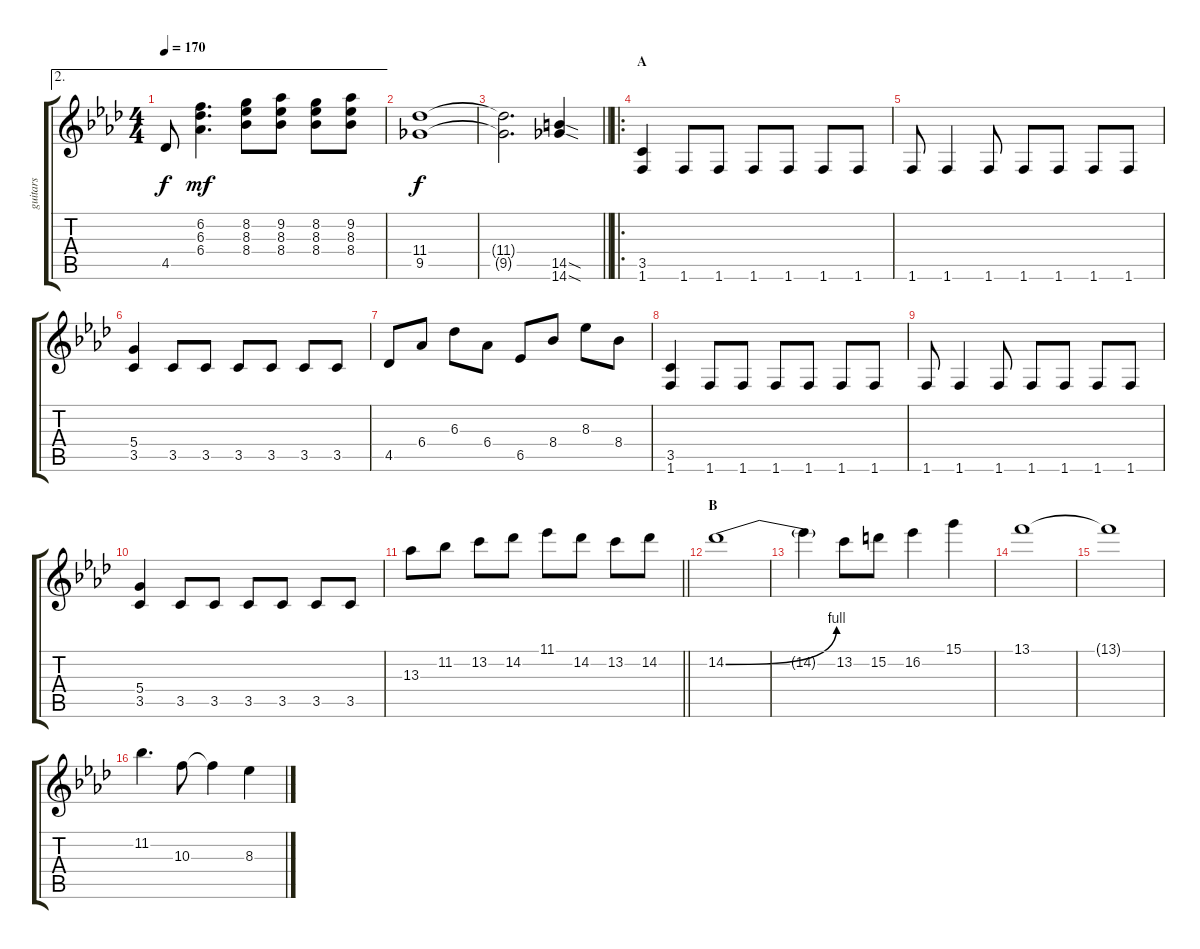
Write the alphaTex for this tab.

\track ("guitars" "guitars") {instrument distortionguitar}
\staff {score tabs}
\tuning (E4 B3 G3 D3 A2 E2) {hide}
\ae 2
\ts (4 4)
\tempo 170
\clef g2
\ks ab
4.5.8{dy f} (6.2 6.3 6.4).4{d dy mf} (8.2 8.3 8.4).8 (9.2 8.3 8.4).8 (8.2 8.3 8.4).8 (9.2 8.3 8.4).8 |
(11.4 9.5).1{dy f} |
\barLineRight lightlight
(11.4{t} 9.5{t}).2{d} (14.5{sod} 14.6{sod}).4 |
\ro
\section ("" "A")
(3.5 1.6).4 1.6.8 1.6.8 1.6.8 1.6.8 1.6.8 1.6.8 |
1.6.8 1.6.4 1.6.8 1.6.8 1.6.8 1.6.8 1.6.8 |
(5.4 3.5).4 3.5.8 3.5.8 3.5.8 3.5.8 3.5.8 3.5.8 |
4.5.8 6.4.8 6.3.8 6.4.8 6.5.8 8.4.8 8.3.8 8.4.8 |
(3.5 1.6).4 1.6.8 1.6.8 1.6.8 1.6.8 1.6.8 1.6.8 |
1.6.8 1.6.4 1.6.8 1.6.8 1.6.8 1.6.8 1.6.8 |
(5.4 3.5).4 3.5.8 3.5.8 3.5.8 3.5.8 3.5.8 3.5.8 |
\barLineRight lightlight
13.3.8 11.2.8 13.2.8 14.2.8 11.1.8 14.2.8 13.2.8 14.2.8 |
\section ("" "B")
14.2{be (bend 0 0 60 4)}.1 |
14.2{t}.4 13.2.8 15.2.8 16.2.4 15.1.4 |
13.1.1 |
13.1{t}.1 |
11.2.4{d} 10.3.8 10.3{t}.4 8.3.4
